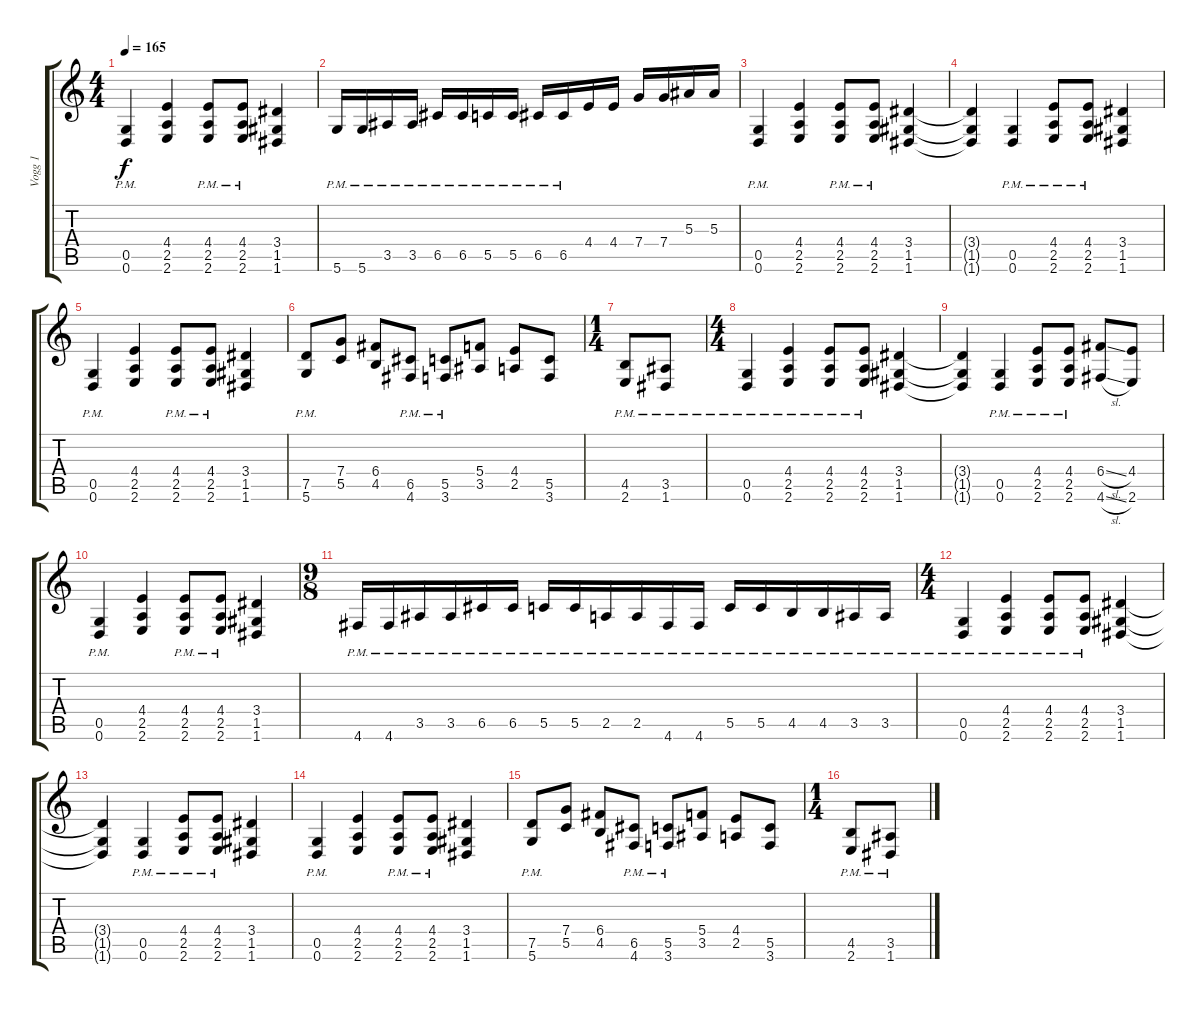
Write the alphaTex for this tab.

\track ("Vogg 1" "Vogg 1") {instrument distortionguitar}
\staff {score tabs}
\tuning (D4 A3 F3 C3 G2 D2) {hide}
\ts (4 4)
\tempo 165
\clef g2
\ks c
(0.5{pm} 0.6{pm}).4{dy f} (4.4 2.5 2.6).4 (4.4{pm} 2.5{pm} 2.6{pm}).8 (4.4{pm} 2.5{pm} 2.6{pm}).8 (3.4 1.5 1.6).4 |
5.6{pm}.16 5.6{pm}.16 3.5{pm}.16 3.5{pm}.16 6.5{pm}.16 6.5{pm}.16 5.5{pm}.16 5.5{pm}.16 6.5{pm}.16 6.5{pm}.16 4.4.16 4.4.16 7.4.16 7.4.16 5.3.16 5.3.16 |
(0.5{pm} 0.6{pm}).4 (4.4 2.5 2.6).4 (4.4{pm} 2.5{pm} 2.6{pm}).8 (4.4{pm} 2.5{pm} 2.6{pm}).8 (3.4 1.5 1.6).4 |
(3.4{t} 1.5{t} 1.6{t}).4 (0.5{pm} 0.6{pm}).4 (4.4{pm} 2.5{pm} 2.6{pm}).8 (4.4{pm} 2.5{pm} 2.6{pm}).8 (3.4 1.5 1.6).4 |
(0.5{pm} 0.6{pm}).4 (4.4 2.5 2.6).4 (4.4{pm} 2.5{pm} 2.6{pm}).8 (4.4{pm} 2.5{pm} 2.6{pm}).8 (3.4 1.5 1.6).4 |
(7.5{pm} 5.6{pm}).8 (7.4 5.5).8 (6.4 4.5).8 (6.5{pm} 4.6{pm}).8 (5.5{pm} 3.6{pm}).8 (5.4 3.5).8 (4.4 2.5).8 (5.5 3.6).8 |
\ts (1 4)
(4.5{pm} 2.6{pm}).8 (3.5{pm} 1.6{pm}).8 |
\ts (4 4)
(0.5{pm} 0.6{pm}).4 (4.4{pm} 2.5{pm} 2.6{pm}).4 (4.4{pm} 2.5{pm} 2.6{pm}).8 (4.4{pm} 2.5{pm} 2.6{pm}).8 (3.4 1.5 1.6).4 |
(3.4{t} 1.5{t} 1.6{t}).4 (0.5{pm} 0.6{pm}).4 (4.4{pm} 2.5{pm} 2.6{pm}).8 (4.4{pm} 2.5{pm} 2.6{pm}).8 (6.4{sl} 4.6{sl}).8 (4.4 2.6).8 |
(0.5{pm} 0.6{pm}).4 (4.4 2.5 2.6).4 (4.4{pm} 2.5{pm} 2.6{pm}).8 (4.4{pm} 2.5{pm} 2.6{pm}).8 (3.4 1.5 1.6).4 |
\ts (9 8)
4.6{pm}.16 4.6{pm}.16 3.5{pm}.16 3.5{pm}.16 6.5{pm}.16 6.5{pm}.16 5.5{pm}.16 5.5{pm}.16 2.5{pm}.16 2.5{pm}.16 4.6{pm}.16 4.6{pm}.16 5.5{pm}.16 5.5{pm}.16 4.5{pm}.16 4.5{pm}.16 3.5{pm}.16 3.5{pm}.16 |
\ts (4 4)
(0.5{pm} 0.6{pm}).4 (4.4{pm} 2.5{pm} 2.6{pm}).4 (4.4{pm} 2.5{pm} 2.6{pm}).8 (4.4{pm} 2.5{pm} 2.6{pm}).8 (3.4 1.5 1.6).4 |
(3.4{t} 1.5{t} 1.6{t}).4 (0.5{pm} 0.6{pm}).4 (4.4{pm} 2.5{pm} 2.6{pm}).8 (4.4{pm} 2.5{pm} 2.6{pm}).8 (3.4 1.5 1.6).4 |
(0.5{pm} 0.6{pm}).4 (4.4 2.5 2.6).4 (4.4{pm} 2.5{pm} 2.6{pm}).8 (4.4{pm} 2.5{pm} 2.6{pm}).8 (3.4 1.5 1.6).4 |
(7.5{pm} 5.6{pm}).8 (7.4 5.5).8 (6.4 4.5).8 (6.5{pm} 4.6{pm}).8 (5.5{pm} 3.6{pm}).8 (5.4 3.5).8 (4.4 2.5).8 (5.5 3.6).8 |
\ts (1 4)
(4.5{pm} 2.6{pm}).8 (3.5{pm} 1.6{pm}).8
